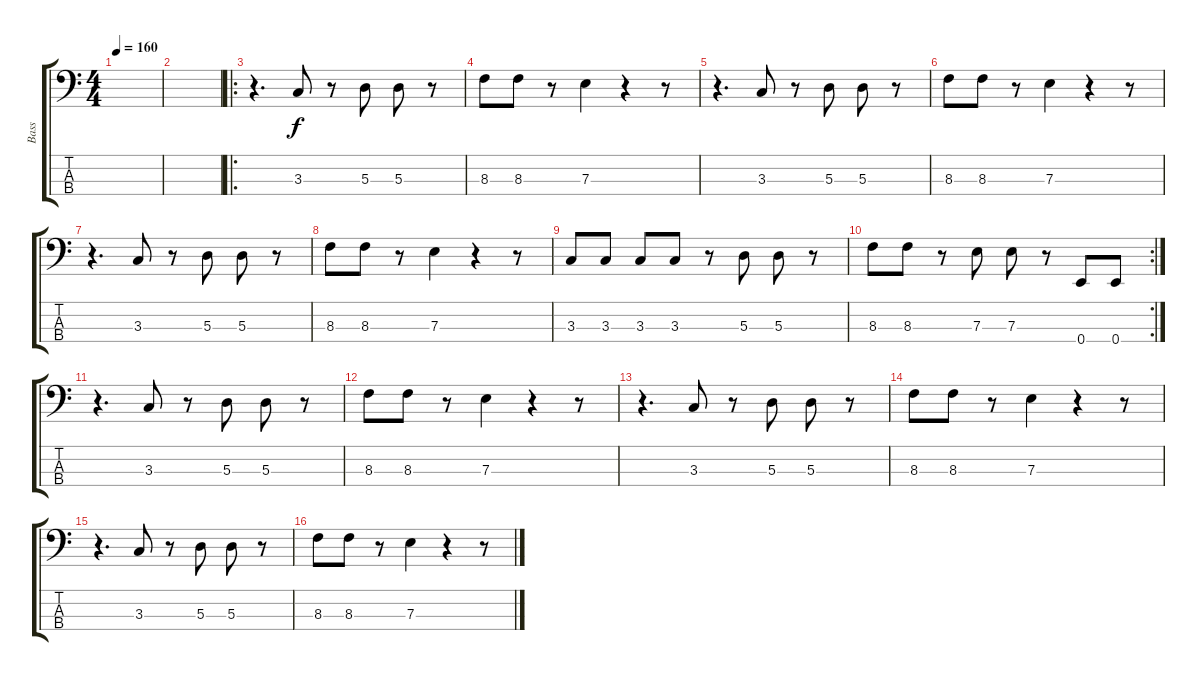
\track ("Bass" "Bass") {instrument electricbassfinger}
\staff {score tabs}
\tuning (G2 D2 A1 E1) {hide}
\ts (4 4)
\tempo 160
\clef f4
\ks c
|
|
\ro
r.4{d} 3.3.8 r.8 5.3.8 5.3.8 r.8 |
8.3.8 8.3.8 r.8 7.3.4 r.4 r.8 |
r.4{d} 3.3.8 r.8 5.3.8 5.3.8 r.8 |
8.3.8 8.3.8 r.8 7.3.4 r.4 r.8 |
r.4{d} 3.3.8 r.8 5.3.8 5.3.8 r.8 |
8.3.8 8.3.8 r.8 7.3.4 r.4 r.8 |
3.3.8 3.3.8 3.3.8 3.3.8 r.8 5.3.8 5.3.8 r.8 |
\rc 2
8.3.8 8.3.8 r.8 7.3.8 7.3.8 r.8 0.4.8 0.4.8 |
r.4{d} 3.3.8 r.8 5.3.8 5.3.8 r.8 |
8.3.8 8.3.8 r.8 7.3.4 r.4 r.8 |
r.4{d} 3.3.8 r.8 5.3.8 5.3.8 r.8 |
8.3.8 8.3.8 r.8 7.3.4 r.4 r.8 |
r.4{d} 3.3.8 r.8 5.3.8 5.3.8 r.8 |
8.3.8 8.3.8 r.8 7.3.4 r.4 r.8
